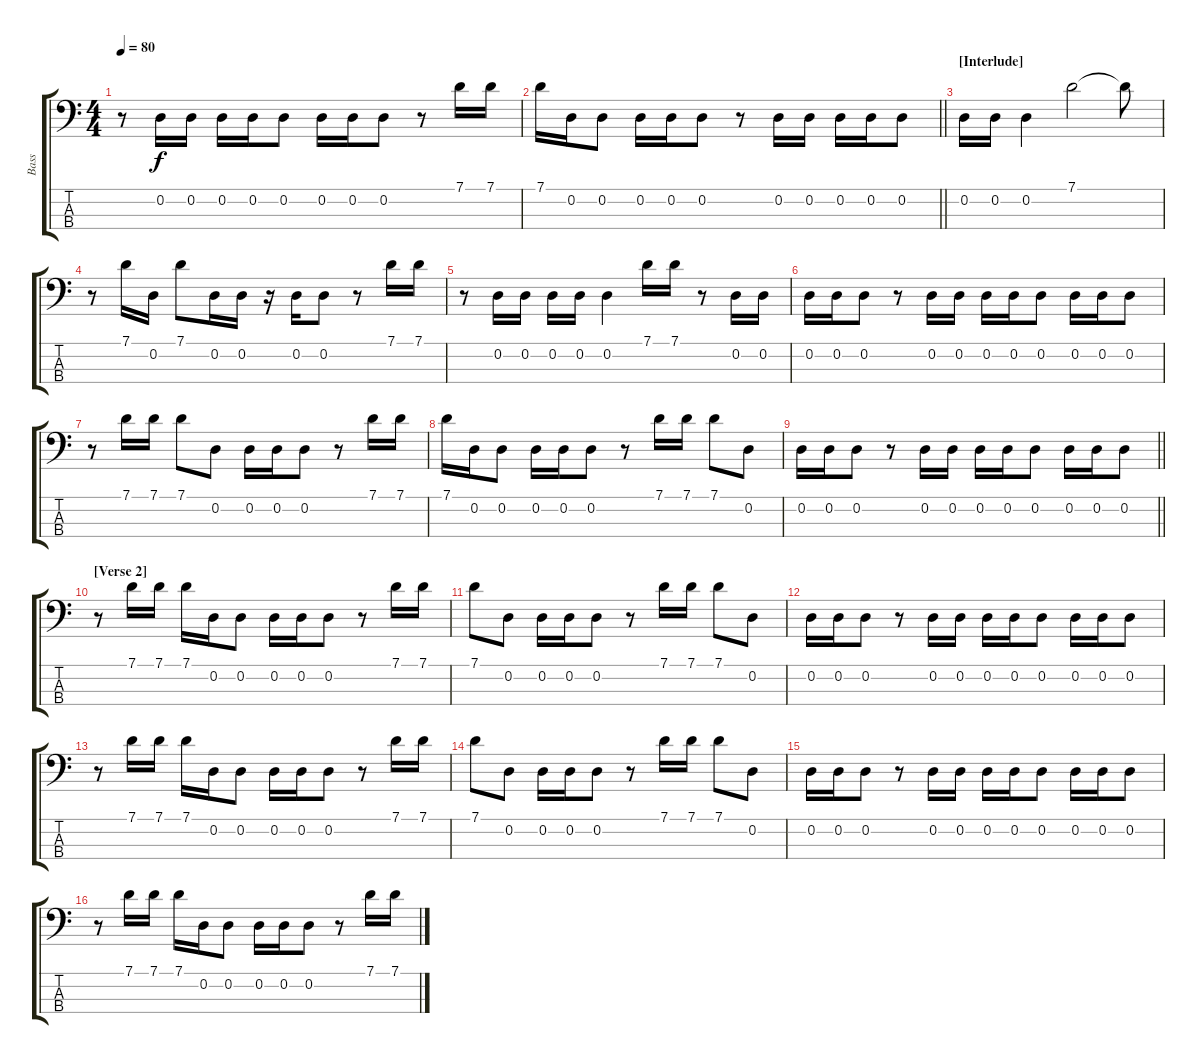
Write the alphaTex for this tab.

\track ("Bass " "Bass ") {instrument electricbassfinger}
\staff {score tabs}
\tuning (G2 D2 A1 E1) {hide}
\ts (4 4)
\tempo 80
\clef f4
\ks c
r.8{dy f} 0.2.16 0.2.16 0.2.16 0.2.16 0.2.8 0.2.16 0.2.16 0.2.8 r.8 7.1.16 7.1.16 |
\barLineRight lightlight
7.1.16 0.2.16 0.2.8 0.2.16 0.2.16 0.2.8 r.8 0.2.16 0.2.16 0.2.16 0.2.16 0.2.8 |
\section ("" "[Interlude]")
0.2.16 0.2.16 0.2.4 7.1.2 7.1{t}.8 |
r.8 7.1.16 0.2.16 7.1.8 0.2.16 0.2.16 r.16 0.2.16 0.2.8 r.8 7.1.16 7.1.16 |
r.8 0.2.16 0.2.16 0.2.16 0.2.16 0.2.4 7.1.16 7.1.16 r.8 0.2.16 0.2.16 |
0.2.16 0.2.16 0.2.8 r.8 0.2.16 0.2.16 0.2.16 0.2.16 0.2.8 0.2.16 0.2.16 0.2.8 |
r.8 7.1.16 7.1.16 7.1.8 0.2.8 0.2.16 0.2.16 0.2.8 r.8 7.1.16 7.1.16 |
7.1.16 0.2.16 0.2.8 0.2.16 0.2.16 0.2.8 r.8 7.1.16 7.1.16 7.1.8 0.2.8 |
\barLineRight lightlight
0.2.16 0.2.16 0.2.8 r.8 0.2.16 0.2.16 0.2.16 0.2.16 0.2.8 0.2.16 0.2.16 0.2.8 |
\section ("" "[Verse 2]")
r.8 7.1.16 7.1.16 7.1.16 0.2.16 0.2.8 0.2.16 0.2.16 0.2.8 r.8 7.1.16 7.1.16 |
7.1.8 0.2.8 0.2.16 0.2.16 0.2.8 r.8 7.1.16 7.1.16 7.1.8 0.2.8 |
0.2.16 0.2.16 0.2.8 r.8 0.2.16 0.2.16 0.2.16 0.2.16 0.2.8 0.2.16 0.2.16 0.2.8 |
r.8 7.1.16 7.1.16 7.1.16 0.2.16 0.2.8 0.2.16 0.2.16 0.2.8 r.8 7.1.16 7.1.16 |
7.1.8 0.2.8 0.2.16 0.2.16 0.2.8 r.8 7.1.16 7.1.16 7.1.8 0.2.8 |
0.2.16 0.2.16 0.2.8 r.8 0.2.16 0.2.16 0.2.16 0.2.16 0.2.8 0.2.16 0.2.16 0.2.8 |
r.8 7.1.16 7.1.16 7.1.16 0.2.16 0.2.8 0.2.16 0.2.16 0.2.8 r.8 7.1.16 7.1.16
